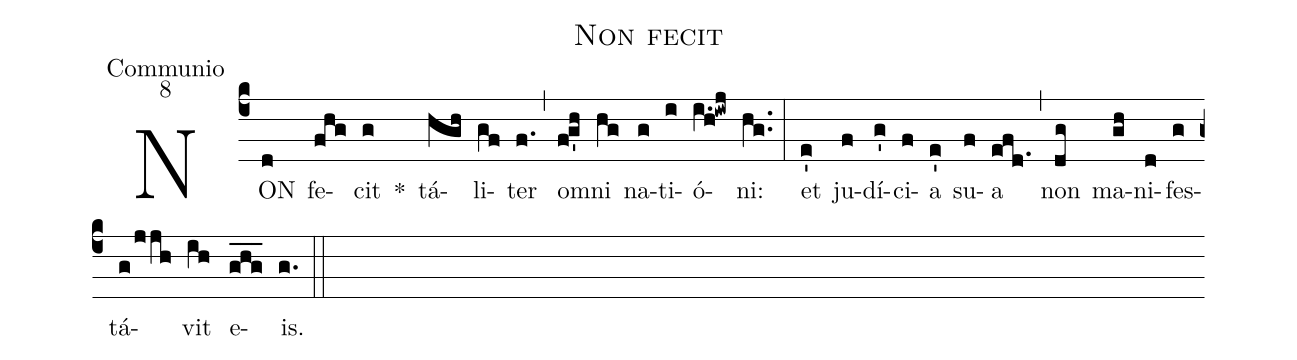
name:Non fecit;
office-part:Communio;
mode:8;
%%
(c4) NON(d) fe(fhg)cit(g) *() tá(hgh)li(gf)ter(f.) (,) om(f!g'h)ni(hg) na(g)ti(i)ó(i.h!iwj)ni:(hg..) (:)
et(e') ju(f)dí(g')ci(f)a(e') su(f)a(efd.1) (,) non(dg) ma(gh)ni(d)fes(g)tá(g/jjh)vit(ih) e(ghg___)is.(g.) (::)
